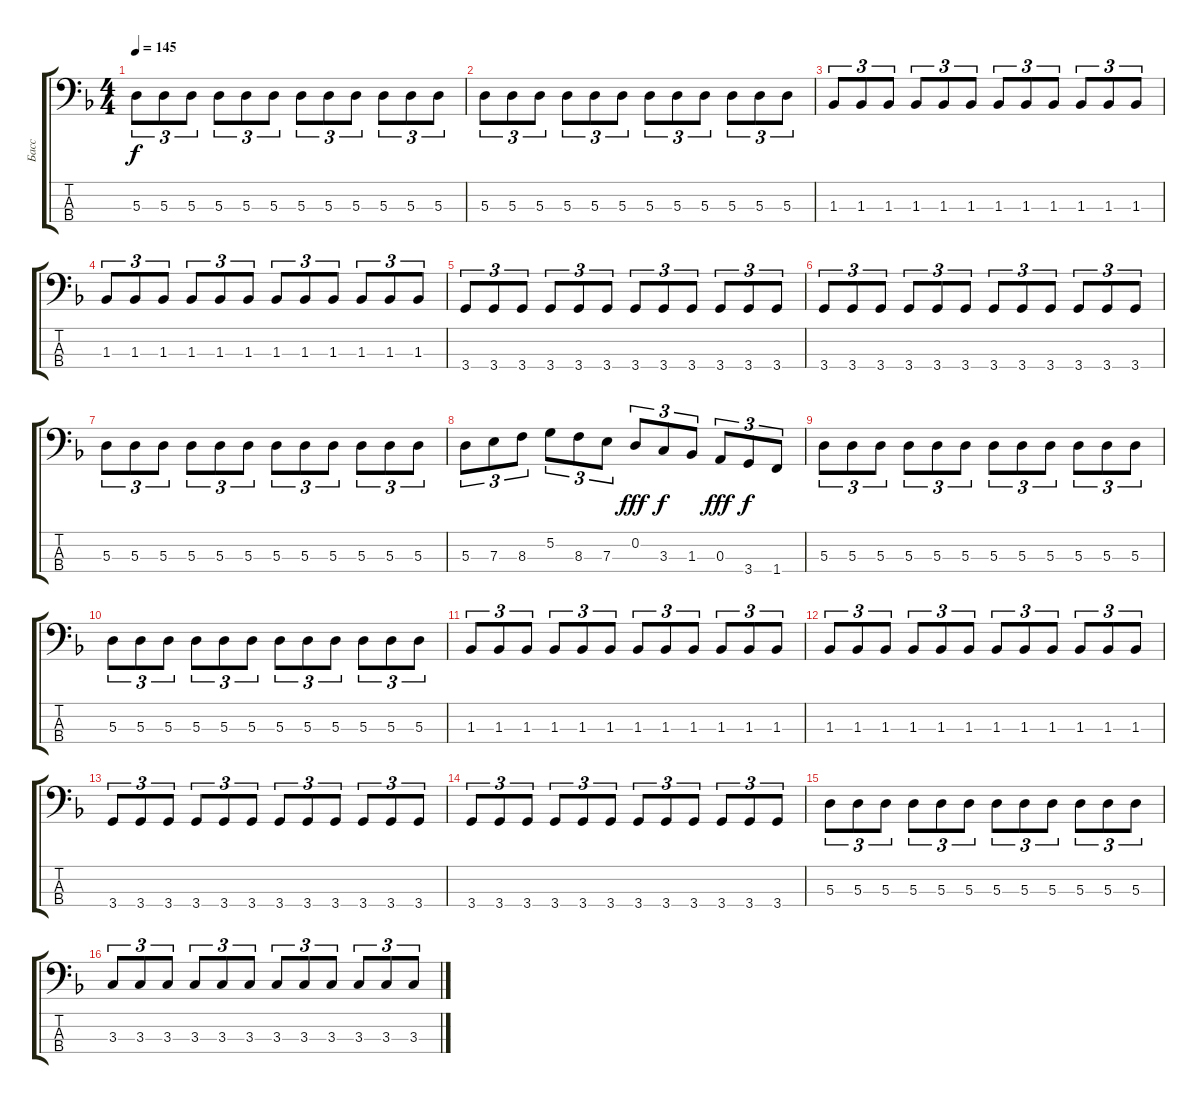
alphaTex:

\track ("Басс" "Басс") {instrument electricbassfinger}
\staff {score tabs}
\tuning (G2 D2 A1 E1) {hide}
\ts (4 4)
\tempo 145
\clef f4
\ks dminor
5.3.8{tu (3 2) dy f} 5.3.8{tu (3 2)} 5.3.8{tu (3 2)} 5.3.8{tu (3 2)} 5.3.8{tu (3 2)} 5.3.8{tu (3 2)} 5.3.8{tu (3 2)} 5.3.8{tu (3 2)} 5.3.8{tu (3 2)} 5.3.8{tu (3 2)} 5.3.8{tu (3 2)} 5.3.8{tu (3 2)} |
5.3.8{tu (3 2)} 5.3.8{tu (3 2)} 5.3.8{tu (3 2)} 5.3.8{tu (3 2)} 5.3.8{tu (3 2)} 5.3.8{tu (3 2)} 5.3.8{tu (3 2)} 5.3.8{tu (3 2)} 5.3.8{tu (3 2)} 5.3.8{tu (3 2)} 5.3.8{tu (3 2)} 5.3.8{tu (3 2)} |
1.3.8{tu (3 2)} 1.3.8{tu (3 2)} 1.3.8{tu (3 2)} 1.3.8{tu (3 2)} 1.3.8{tu (3 2)} 1.3.8{tu (3 2)} 1.3.8{tu (3 2)} 1.3.8{tu (3 2)} 1.3.8{tu (3 2)} 1.3.8{tu (3 2)} 1.3.8{tu (3 2)} 1.3.8{tu (3 2)} |
1.3.8{tu (3 2)} 1.3.8{tu (3 2)} 1.3.8{tu (3 2)} 1.3.8{tu (3 2)} 1.3.8{tu (3 2)} 1.3.8{tu (3 2)} 1.3.8{tu (3 2)} 1.3.8{tu (3 2)} 1.3.8{tu (3 2)} 1.3.8{tu (3 2)} 1.3.8{tu (3 2)} 1.3.8{tu (3 2)} |
3.4.8{tu (3 2)} 3.4.8{tu (3 2)} 3.4.8{tu (3 2)} 3.4.8{tu (3 2)} 3.4.8{tu (3 2)} 3.4.8{tu (3 2)} 3.4.8{tu (3 2)} 3.4.8{tu (3 2)} 3.4.8{tu (3 2)} 3.4.8{tu (3 2)} 3.4.8{tu (3 2)} 3.4.8{tu (3 2)} |
3.4.8{tu (3 2)} 3.4.8{tu (3 2)} 3.4.8{tu (3 2)} 3.4.8{tu (3 2)} 3.4.8{tu (3 2)} 3.4.8{tu (3 2)} 3.4.8{tu (3 2)} 3.4.8{tu (3 2)} 3.4.8{tu (3 2)} 3.4.8{tu (3 2)} 3.4.8{tu (3 2)} 3.4.8{tu (3 2)} |
5.3.8{tu (3 2)} 5.3.8{tu (3 2)} 5.3.8{tu (3 2)} 5.3.8{tu (3 2)} 5.3.8{tu (3 2)} 5.3.8{tu (3 2)} 5.3.8{tu (3 2)} 5.3.8{tu (3 2)} 5.3.8{tu (3 2)} 5.3.8{tu (3 2)} 5.3.8{tu (3 2)} 5.3.8{tu (3 2)} |
5.3.8{tu (3 2)} 7.3.8{tu (3 2)} 8.3.8{tu (3 2)} 5.2.8{tu (3 2)} 8.3.8{tu (3 2)} 7.3.8{tu (3 2)} 0.2.8{tu (3 2) dy fff} 3.3.8{tu (3 2) dy f} 1.3.8{tu (3 2)} 0.3.8{tu (3 2) dy fff} 3.4.8{tu (3 2) dy f} 1.4.8{tu (3 2)} |
5.3.8{tu (3 2)} 5.3.8{tu (3 2)} 5.3.8{tu (3 2)} 5.3.8{tu (3 2)} 5.3.8{tu (3 2)} 5.3.8{tu (3 2)} 5.3.8{tu (3 2)} 5.3.8{tu (3 2)} 5.3.8{tu (3 2)} 5.3.8{tu (3 2)} 5.3.8{tu (3 2)} 5.3.8{tu (3 2)} |
5.3.8{tu (3 2)} 5.3.8{tu (3 2)} 5.3.8{tu (3 2)} 5.3.8{tu (3 2)} 5.3.8{tu (3 2)} 5.3.8{tu (3 2)} 5.3.8{tu (3 2)} 5.3.8{tu (3 2)} 5.3.8{tu (3 2)} 5.3.8{tu (3 2)} 5.3.8{tu (3 2)} 5.3.8{tu (3 2)} |
1.3.8{tu (3 2)} 1.3.8{tu (3 2)} 1.3.8{tu (3 2)} 1.3.8{tu (3 2)} 1.3.8{tu (3 2)} 1.3.8{tu (3 2)} 1.3.8{tu (3 2)} 1.3.8{tu (3 2)} 1.3.8{tu (3 2)} 1.3.8{tu (3 2)} 1.3.8{tu (3 2)} 1.3.8{tu (3 2)} |
1.3.8{tu (3 2)} 1.3.8{tu (3 2)} 1.3.8{tu (3 2)} 1.3.8{tu (3 2)} 1.3.8{tu (3 2)} 1.3.8{tu (3 2)} 1.3.8{tu (3 2)} 1.3.8{tu (3 2)} 1.3.8{tu (3 2)} 1.3.8{tu (3 2)} 1.3.8{tu (3 2)} 1.3.8{tu (3 2)} |
3.4.8{tu (3 2)} 3.4.8{tu (3 2)} 3.4.8{tu (3 2)} 3.4.8{tu (3 2)} 3.4.8{tu (3 2)} 3.4.8{tu (3 2)} 3.4.8{tu (3 2)} 3.4.8{tu (3 2)} 3.4.8{tu (3 2)} 3.4.8{tu (3 2)} 3.4.8{tu (3 2)} 3.4.8{tu (3 2)} |
3.4.8{tu (3 2)} 3.4.8{tu (3 2)} 3.4.8{tu (3 2)} 3.4.8{tu (3 2)} 3.4.8{tu (3 2)} 3.4.8{tu (3 2)} 3.4.8{tu (3 2)} 3.4.8{tu (3 2)} 3.4.8{tu (3 2)} 3.4.8{tu (3 2)} 3.4.8{tu (3 2)} 3.4.8{tu (3 2)} |
5.3.8{tu (3 2)} 5.3.8{tu (3 2)} 5.3.8{tu (3 2)} 5.3.8{tu (3 2)} 5.3.8{tu (3 2)} 5.3.8{tu (3 2)} 5.3.8{tu (3 2)} 5.3.8{tu (3 2)} 5.3.8{tu (3 2)} 5.3.8{tu (3 2)} 5.3.8{tu (3 2)} 5.3.8{tu (3 2)} |
3.3.8{tu (3 2)} 3.3.8{tu (3 2)} 3.3.8{tu (3 2)} 3.3.8{tu (3 2)} 3.3.8{tu (3 2)} 3.3.8{tu (3 2)} 3.3.8{tu (3 2)} 3.3.8{tu (3 2)} 3.3.8{tu (3 2)} 3.3.8{tu (3 2)} 3.3.8{tu (3 2)} 3.3.8{tu (3 2)}
